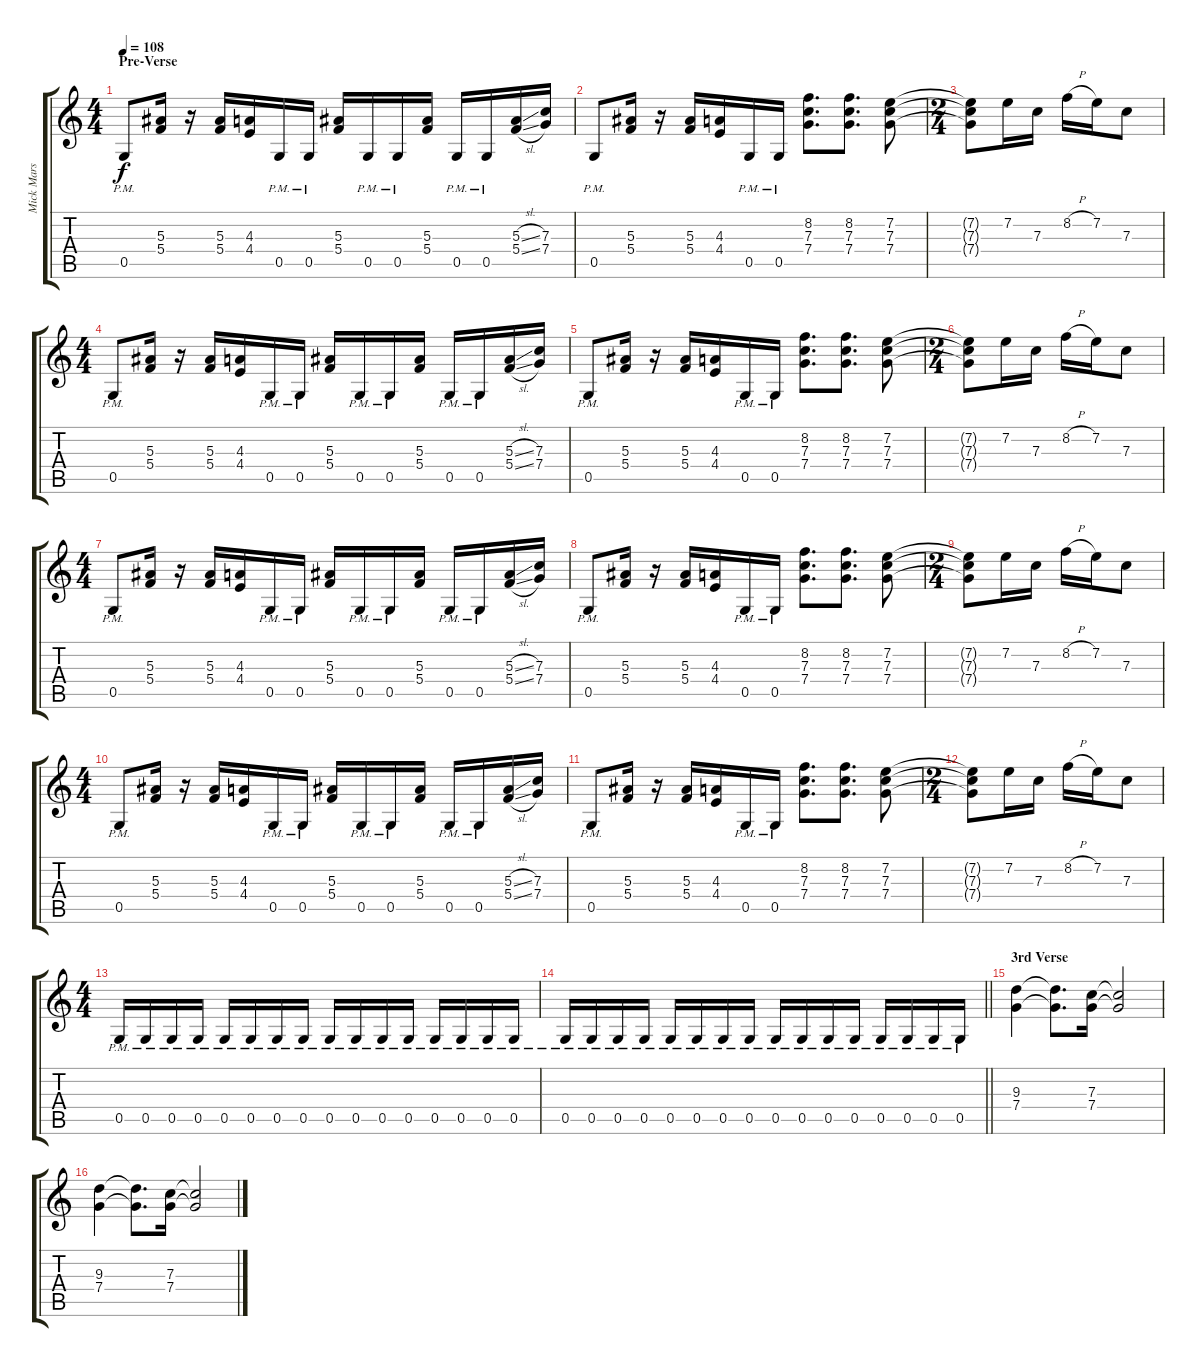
\track ("Mick Mars - Lead Guitar" "Mick Mars ") {instrument distortionguitar}
\staff {score tabs}
\tuning (D4 A3 F3 C3 G2 D2) {hide}
\ts (4 4)
\section ("" "Pre-Verse")
\tempo 108
\clef g2
\ks c
0.5{pm}.8{dy f} (5.3 5.4).16 r.16 (5.3 5.4).16 (4.3 4.4).16 0.5{pm}.16 0.5{pm}.16 (5.3 5.4).16 0.5{pm}.16 0.5{pm}.16 (5.3 5.4).16 0.5{pm}.16 0.5{pm}.16 (5.3{sl} 5.4{sl}).16 (7.3 7.4).16 |
0.5{pm}.8 (5.3 5.4).16 r.16 (5.3 5.4).16 (4.3 4.4).16 0.5{pm}.16 0.5{pm}.16 (8.2 7.3 7.4).8{d} (8.2 7.3 7.4).8{d} (7.2 7.3 7.4).8 |
\ts (2 4)
(7.2{t} 7.3{t} 7.4{t}).8 7.2.16 7.3.16 8.2{h}.16 7.2.16 7.3.8 |
\ts (4 4)
0.5{pm}.8 (5.3 5.4).16 r.16 (5.3 5.4).16 (4.3 4.4).16 0.5{pm}.16 0.5{pm}.16 (5.3 5.4).16 0.5{pm}.16 0.5{pm}.16 (5.3 5.4).16 0.5{pm}.16 0.5{pm}.16 (5.3{sl} 5.4{sl}).16 (7.3 7.4).16 |
0.5{pm}.8 (5.3 5.4).16 r.16 (5.3 5.4).16 (4.3 4.4).16 0.5{pm}.16 0.5{pm}.16 (8.2 7.3 7.4).8{d} (8.2 7.3 7.4).8{d} (7.2 7.3 7.4).8 |
\ts (2 4)
(7.2{t} 7.3{t} 7.4{t}).8 7.2.16 7.3.16 8.2{h}.16 7.2.16 7.3.8 |
\ts (4 4)
0.5{pm}.8 (5.3 5.4).16 r.16 (5.3 5.4).16 (4.3 4.4).16 0.5{pm}.16 0.5{pm}.16 (5.3 5.4).16 0.5{pm}.16 0.5{pm}.16 (5.3 5.4).16 0.5{pm}.16 0.5{pm}.16 (5.3{sl} 5.4{sl}).16 (7.3 7.4).16 |
0.5{pm}.8 (5.3 5.4).16 r.16 (5.3 5.4).16 (4.3 4.4).16 0.5{pm}.16 0.5{pm}.16 (8.2 7.3 7.4).8{d} (8.2 7.3 7.4).8{d} (7.2 7.3 7.4).8 |
\ts (2 4)
(7.2{t} 7.3{t} 7.4{t}).8 7.2.16 7.3.16 8.2{h}.16 7.2.16 7.3.8 |
\ts (4 4)
0.5{pm}.8 (5.3 5.4).16 r.16 (5.3 5.4).16 (4.3 4.4).16 0.5{pm}.16 0.5{pm}.16 (5.3 5.4).16 0.5{pm}.16 0.5{pm}.16 (5.3 5.4).16 0.5{pm}.16 0.5{pm}.16 (5.3{sl} 5.4{sl}).16 (7.3 7.4).16 |
0.5{pm}.8 (5.3 5.4).16 r.16 (5.3 5.4).16 (4.3 4.4).16 0.5{pm}.16 0.5{pm}.16 (8.2 7.3 7.4).8{d} (8.2 7.3 7.4).8{d} (7.2 7.3 7.4).8 |
\ts (2 4)
(7.2{t} 7.3{t} 7.4{t}).8 7.2.16 7.3.16 8.2{h}.16 7.2.16 7.3.8 |
\ts (4 4)
0.5{pm}.16 0.5{pm}.16 0.5{pm}.16 0.5{pm}.16 0.5{pm}.16 0.5{pm}.16 0.5{pm}.16 0.5{pm}.16 0.5{pm}.16 0.5{pm}.16 0.5{pm}.16 0.5{pm}.16 0.5{pm}.16 0.5{pm}.16 0.5{pm}.16 0.5{pm}.16 |
\barLineRight lightlight
0.5{pm}.16 0.5{pm}.16 0.5{pm}.16 0.5{pm}.16 0.5{pm}.16 0.5{pm}.16 0.5{pm}.16 0.5{pm}.16 0.5{pm}.16 0.5{pm}.16 0.5{pm}.16 0.5{pm}.16 0.5{pm}.16 0.5{pm}.16 0.5{pm}.16 0.5{pm}.16 |
\section ("" "3rd Verse")
(9.3 7.4).4 (9.3{t} 7.4{t}).8{d} (7.3 7.4).16 (7.3{t} 7.4{t}).2 |
(9.3 7.4).4 (9.3{t} 7.4{t}).8{d} (7.3 7.4).16 (7.3{t} 7.4{t}).2
